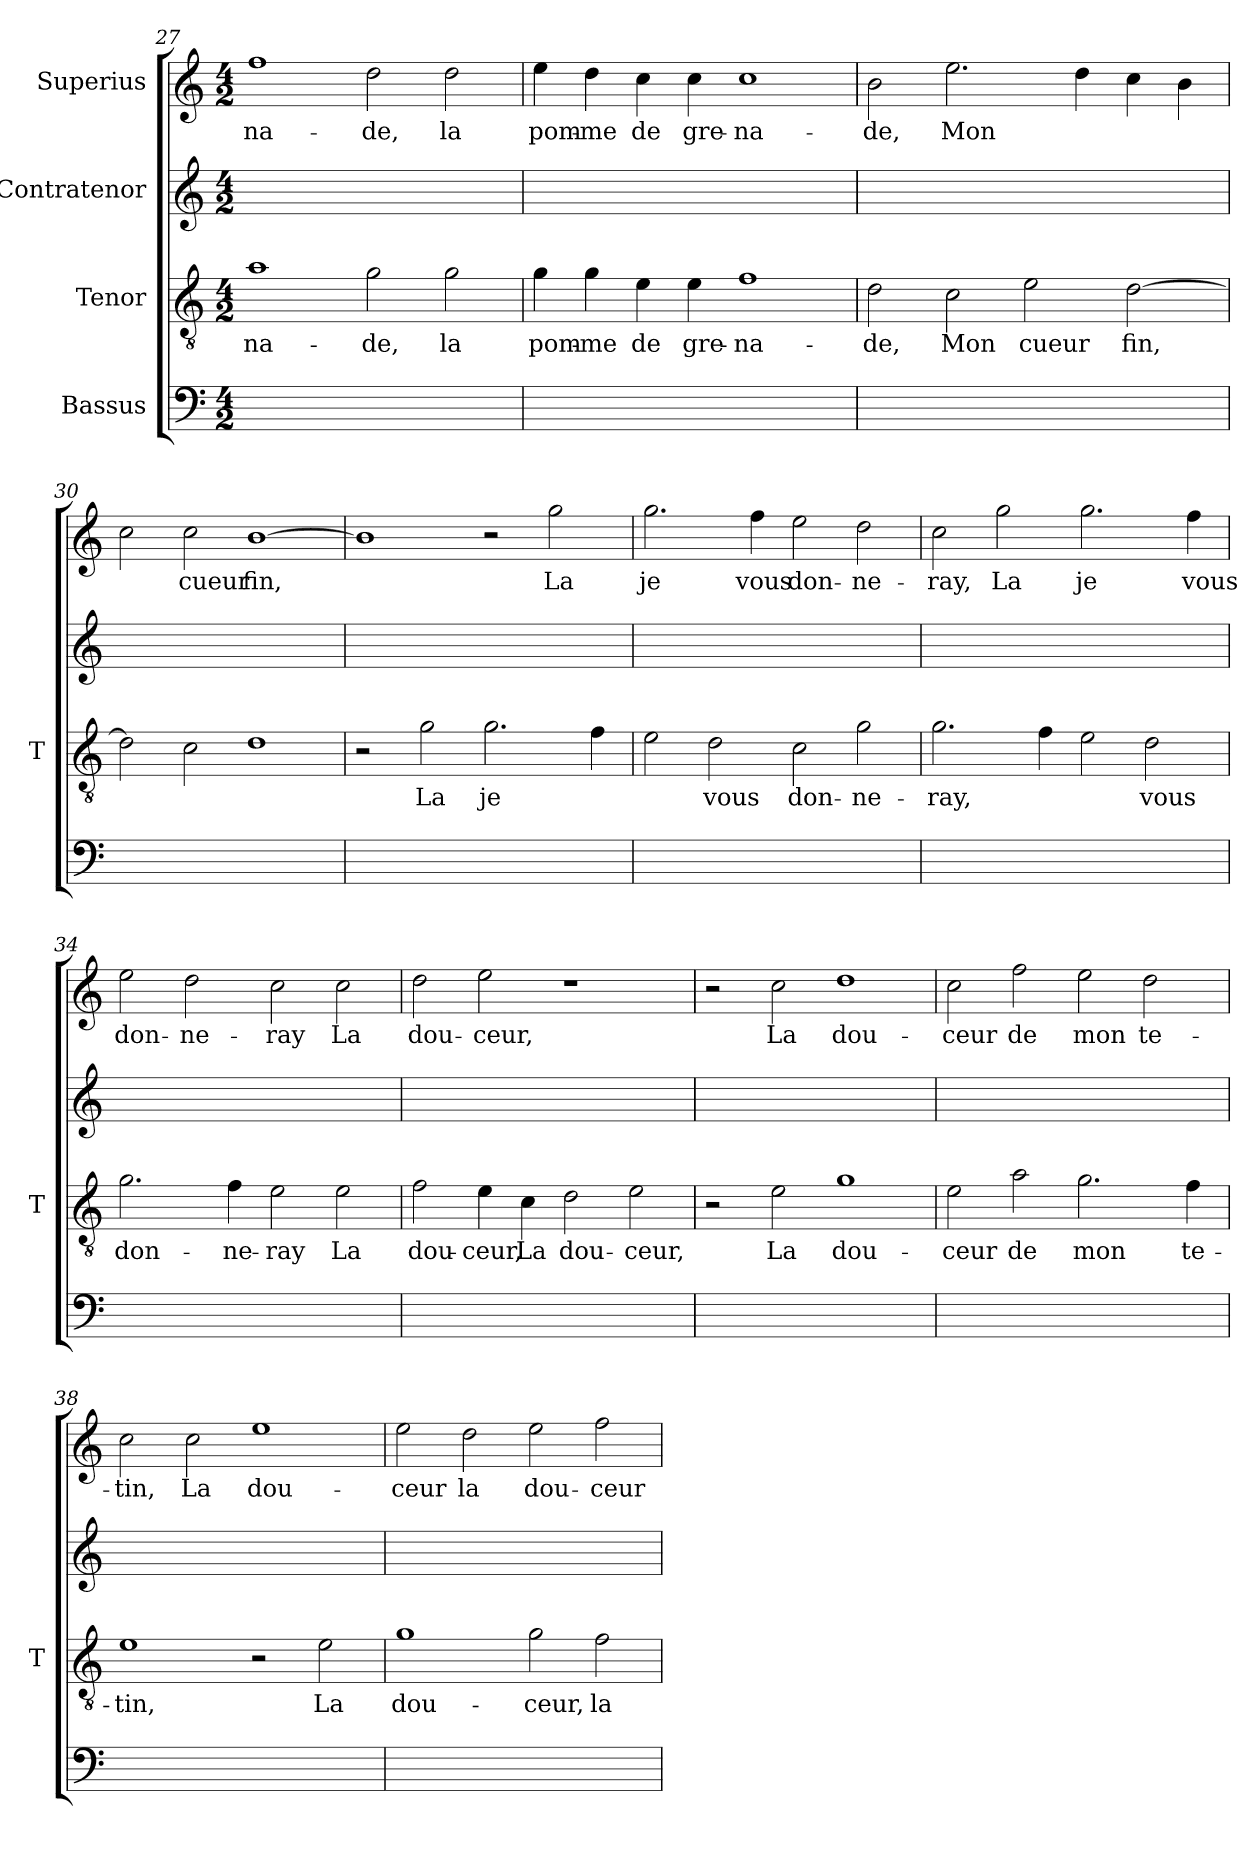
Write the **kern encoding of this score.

**kern	**kern	**text	**kern	**kern	**text
*part4	*part3	*part3	*part2	*part1	*part1
*staff4	*staff3	*staff3	*staff2	*staff1	*staff1
*I"Bassus	*I"Tenor	*	*I"Contratenor	*I"Superius	*
*	*I'T	*	*	*	*
*clefF4	*clefGv2	*	*clefG2	*clefG2	*
*k[]	*k[]	*	*k[]	*k[]	*
*M4/2	*M4/2	*	*M4/2	*M4/2	*
=27	=27	=27	=27	=27	=27
0ryy	1a	na-	0ryy	1ff	na-
.	2g	-de,	.	2dd	-de,
.	2g	-la	.	2dd	-la
=28	=28	=28	=28	=28	=28
0ryy	4g	pom-	0ryy	4ee	pom-
.	4g	-me	.	4dd	-me
.	4e	-de	.	4cc	-de
.	4e	gre-	.	4cc	gre-
.	1f	na-	.	1cc	na-
=29	=29	=29	=29	=29	=29
0ryy	2d	-de,	0ryy	2b	-de,
.	2c	-Mon	.	2.ee	-Mon
.	2e	-cueur	.	.	.
.	.	.	.	4dd	.
.	[2d	-fin,	.	4cc	.
.	.	.	.	4b	.
=30	=30	=30	=30	=30	=30
0ryy	2d]	.	0ryy	2cc	.
.	2c	.	.	2cc	-cueur
.	1d	.	.	[1b	-fin,
=31	=31	=31	=31	=31	=31
0ryy	2r	.	0ryy	1b]	.
.	2g	-La	.	.	.
.	2.g	-je	.	2r	.
.	.	.	.	2gg	-La
.	4f	.	.	.	.
=32	=32	=32	=32	=32	=32
0ryy	2e	.	0ryy	2.gg	-je
.	2d	-vous	.	.	.
.	.	.	.	4ff	-vous
.	2c	don-	.	2ee	don-
.	2g	ne-	.	2dd	ne-
=33	=33	=33	=33	=33	=33
0ryy	2.g	-ray,	0ryy	2cc	-ray,
.	.	.	.	2gg	-La
.	4f	.	.	.	.
.	2e	.	.	2.gg	-je
.	2d	-vous	.	.	.
.	.	.	.	4ff	-vous
=34	=34	=34	=34	=34	=34
0ryy	2.g	don-	0ryy	2ee	don-
.	.	.	.	2dd	ne-
.	4f	ne-	.	.	.
.	2e	-ray	.	2cc	-ray
.	2e	-La	.	2cc	-La
=35	=35	=35	=35	=35	=35
0ryy	2f	dou-	0ryy	2dd	dou-
.	4e	-ceur,	.	2ee	-ceur,
.	4c	-La	.	.	.
.	2d	dou-	.	1r	.
.	2e	-ceur,	.	.	.
=36	=36	=36	=36	=36	=36
0ryy	2r	.	0ryy	2r	.
.	2e	-La	.	2cc	-La
.	1g	dou-	.	1dd	dou-
=37	=37	=37	=37	=37	=37
0ryy	2e	-ceur	0ryy	2cc	-ceur
.	2a	-de	.	2ff	-de
.	2.g	-mon	.	2ee	-mon
.	.	.	.	2dd	te-
.	4f	te-	.	.	.
=38	=38	=38	=38	=38	=38
0ryy	1e	-tin,	0ryy	2cc	-tin,
.	.	.	.	2cc	-La
.	2r	.	.	1ee	dou-
.	2e	-La	.	.	.
=39	=39	=39	=39	=39	=39
0ryy	1g	dou-	0ryy	2ee	-ceur
.	.	.	.	2dd	-la
.	2g	-ceur,	.	2ee	dou-
.	2f	-la	.	2ff	-ceur
=	=	=	=	=	=
*-	*-	*-	*-	*-	*-
